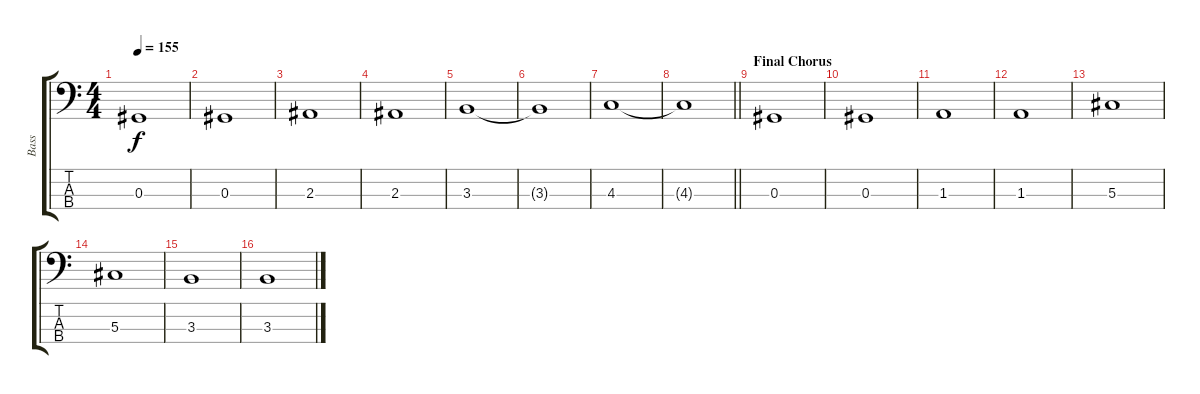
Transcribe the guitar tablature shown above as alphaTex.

\track ("Bass" "Bass") {instrument slapbass1}
\staff {score tabs}
\tuning (Gb2 Db2 Ab1 Eb1) {hide}
\ts (4 4)
\tempo 155
\clef f4
\ks c
0.3.1{dy f} |
0.3.1 |
2.3.1 |
2.3.1 |
3.3.1 |
3.3{t}.1 |
4.3.1 |
\barLineRight lightlight
4.3{t}.1 |
\section ("" "Final Chorus")
0.3.1 |
0.3.1 |
1.3.1 |
1.3.1 |
5.3.1 |
5.3.1 |
3.3.1 |
3.3.1
